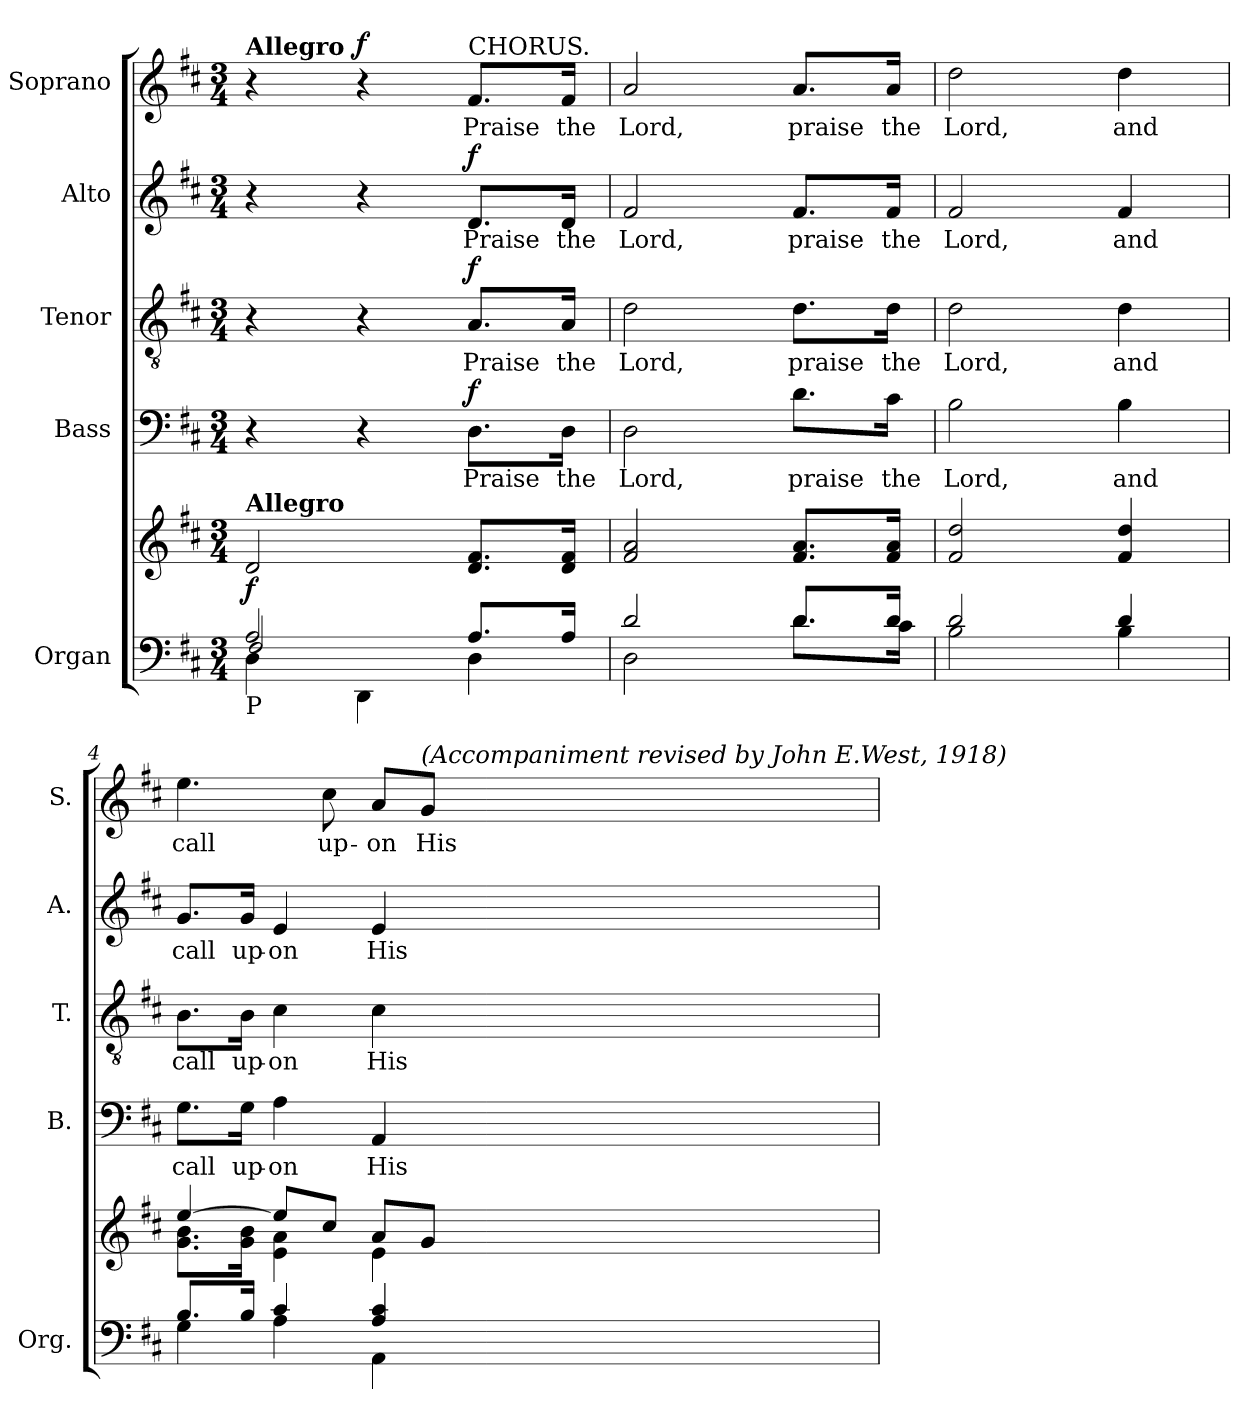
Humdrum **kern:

**kern	**kern	**dynam	**kern	**text	**dynam	**kern	**text	**dynam	**kern	**text	**dynam	**kern	**text	**dynam
*part5	*part5	*part5	*part4	*part4	*part4	*part3	*part3	*part3	*part2	*part2	*part2	*part1	*part1	*part1
*staff6	*staff5	*staff5/6	*staff4	*staff4	*staff4	*staff3	*staff3	*staff3	*staff2	*staff2	*staff2	*staff1	*staff1	*staff1
*I"Organ	*	*	*I"Bass	*	*	*I"Tenor	*	*	*I"Alto	*	*	*I"Soprano	*	*
*I'Org.	*	*	*I'B.	*	*	*I'T.	*	*	*I'A.	*	*	*I'S.	*	*
!!LO:PB:g=z
*clefF4	*clefG2	*	*clefF4	*	*	*clefGv2	*	*	*clefG2	*	*	*clefG2	*	*
*	*	*	*	*	*	*ITrd7c12	*	*	*	*	*	*	*	*
*k[f#c#]	*k[f#c#]	*	*k[f#c#]	*	*	*k[f#c#]	*	*	*k[f#c#]	*	*	*k[f#c#]	*	*
*D:	*D:	*	*D:	*	*	*D:	*	*	*D:	*	*	*D:	*	*
*M3/4	*M3/4	*	*M3/4	*	*	*M3/4	*	*	*M3/4	*	*	*M3/4	*	*
*MM120	*MM120	*	*MM120	*	*	*MM120	*	*	*MM120	*	*	*MM120	*	*
=1	=1	=1	=1	=1	=1	=1	=1	=1	=1	=1	=1	=1	=1	=1
*^	*	*	*	*	*	*	*	*	*	*	*	*	*	*
*	*^	*	*	*	*	*	*	*	*	*	*	*	*	*	*
!	!	!	!	!	!	!	!	!	!	!	!	!	!	!LO:TX:a:B:t=Allegro	!	!
!	!	!	!LO:TX:a:B:t=Allegro	!	!	!	!	!	!	!	!	!	!	!	!	!
!LO:TX:b:t=P	!	!	!	!	!	!	!	!	!	!	!	!	!	!	!	!
2Ai/	4Di\	2F#i/	2di/	f	4r	.	.	4r	.	.	4r	.	.	4r	.	.
.	4DDi\	.	.	.	4r	.	.	4r	.	.	4r	.	.	4r	.	f
!	!	!	!	!	!	!LO:LY:b:color=#000000	!	!	!	!	!	!	!	!	!	!
!	!	!	!	!	!	!	!	!	!LO:LY:b:color=#000000	!	!	!	!	!	!	!
!	!	!	!	!	!	!	!	!	!	!	!	!LO:LY:b:color=#000000	!	!	!	!
*	*	*	*MM112	*	*	*	*	*	*	*	*	*	*	*MM112	*	*
!	!	!	!	!	!	!	!	!	!	!	!	!	!	!LO:TX:a:t=CHORUS.	!	!
!	!	!	!	!	!	!	!	!	!	!	!	!	!	!	!LO:LY:b:color=#000000	!
8.Ai/L	4Di\	4ryy	8.di/ 8.f#iL	.	8.Di\L	Praise	f	8.AAi/L	Praise	f	8.di/L	Praise	f	8.f#i/L	Praise	.
!	!	!	!	!	!	!LO:LY:b:color=#000000	!	!	!	!	!	!	!	!	!	!
!	!	!	!	!	!	!	!	!	!LO:LY:b:color=#000000	!	!	!	!	!	!	!
!	!	!	!	!	!	!	!	!	!	!	!	!LO:LY:b:color=#000000	!	!	!	!
!	!	!	!	!	!	!	!	!	!	!	!	!	!	!	!LO:LY:b:color=#000000	!
16Ai/Jk	.	.	16di/ 16f#iJk	.	16Di\Jk	the	.	16AAi/Jk	the	.	16di/Jk	the	.	16f#i/Jk	the	.
*	*v	*v	*	*	*	*	*	*	*	*	*	*	*	*	*	*
=2	=2	=2	=2	=2	=2	=2	=2	=2	=2	=2	=2	=2	=2	=2	=2
!	!	!	!	!	!LO:LY:b:color=#000000	!	!	!	!	!	!	!	!	!	!
!	!	!	!	!	!	!	!	!LO:LY:b:color=#000000	!	!	!	!	!	!	!
!	!	!	!	!	!	!	!	!	!	!	!LO:LY:b:color=#000000	!	!	!	!
!	!	!	!	!	!	!	!	!	!	!	!	!	!	!LO:LY:b:color=#000000	!
2di/	2Di\	2f#i/ 2ai	.	2Di\	Lord,	.	2Di\	Lord,	.	2f#i/	Lord,	.	2ai/	Lord,	.
!	!	!	!	!	!LO:LY:b:color=#000000	!	!	!	!	!	!	!	!	!	!
!	!	!	!	!	!	!	!	!LO:LY:b:color=#000000	!	!	!	!	!	!	!
!	!	!	!	!	!	!	!	!	!	!	!LO:LY:b:color=#000000	!	!	!	!
!	!	!	!	!	!	!	!	!	!	!	!	!	!	!LO:LY:b:color=#000000	!
8.di/L	8.di\L	8.f#i/ 8.aiL	.	8.di\L	praise	.	8.Di\L	praise	.	8.f#i/L	praise	.	8.ai/L	praise	.
!	!	!	!	!	!LO:LY:b:color=#000000	!	!	!	!	!	!	!	!	!	!
!	!	!	!	!	!	!	!	!LO:LY:b:color=#000000	!	!	!	!	!	!	!
!	!	!	!	!	!	!	!	!	!	!	!LO:LY:b:color=#000000	!	!	!	!
!	!	!	!	!	!	!	!	!	!	!	!	!	!	!LO:LY:b:color=#000000	!
16di/Jk	16c#i\Jk	16f#i/ 16aiJk	.	16c#i\Jk	the	.	16Di\Jk	the	.	16f#i/Jk	the	.	16ai/Jk	the	.
=3	=3	=3	=3	=3	=3	=3	=3	=3	=3	=3	=3	=3	=3	=3	=3
!	!	!	!	!	!LO:LY:b:color=#000000	!	!	!	!	!	!	!	!	!	!
!	!	!	!	!	!	!	!	!LO:LY:b:color=#000000	!	!	!	!	!	!	!
!	!	!	!	!	!	!	!	!	!	!	!LO:LY:b:color=#000000	!	!	!	!
!	!	!	!	!	!	!	!	!	!	!	!	!	!	!LO:LY:b:color=#000000	!
2di/	2Bi\	2f#i/ 2ddi	.	2Bi\	Lord,	.	2Di\	Lord,	.	2f#i/	Lord,	.	2ddi\	Lord,	.
!	!	!	!	!	!LO:LY:b:color=#000000	!	!	!	!	!	!	!	!	!	!
!	!	!	!	!	!	!	!	!LO:LY:b:color=#000000	!	!	!	!	!	!	!
!	!	!	!	!	!	!	!	!	!	!	!LO:LY:b:color=#000000	!	!	!	!
!	!	!	!	!	!	!	!	!	!	!	!	!	!	!LO:LY:b:color=#000000	!
4di/	4Bi\	4f#i/ 4ddi	.	4Bi\	and	.	4Di\	and	.	4f#i/	and	.	4ddi\	and	.
=4	=4	=4	=4	=4	=4	=4	=4	=4	=4	=4	=4	=4	=4	=4	=4
*	*	*^	*	*	*	*	*	*	*	*	*	*	*	*	*
!	!	!	!	!	!	!LO:LY:b:color=#000000	!	!	!	!	!	!	!	!	!	!
!	!	!	!	!	!	!	!	!	!LO:LY:b:color=#000000	!	!	!	!	!	!	!
!	!	!	!	!	!	!	!	!	!	!	!	!LO:LY:b:color=#000000	!	!	!	!
!	!	!	!	!	!	!	!	!	!	!	!	!	!	!	!LO:LY:b:color=#000000	!
8.Bi/L	4Gi\	[>4eei/	8.gi\ 8.biL	.	8.Gi\L	call	.	8.BBi\L	call	.	8.gi/L	call	.	4.eei\	call	.
!	!	!	!	!	!	!LO:LY:b:color=#000000	!	!	!	!	!	!	!	!	!	!
!	!	!	!	!	!	!	!	!	!LO:LY:b:color=#000000	!	!	!	!	!	!	!
!	!	!	!	!	!	!	!	!	!	!	!	!LO:LY:b:color=#000000	!	!	!	!
16Bi/Jk	.	.	16gi\ 16biJk	.	16Gi\Jk	up-	.	16BBi\Jk	up-	.	16gi/Jk	up-	.	.	.	.
!	!	!	!	!	!	!LO:LY:b:color=#000000	!	!	!	!	!	!	!	!	!	!
!	!	!	!	!	!	!	!	!	!LO:LY:b:color=#000000	!	!	!	!	!	!	!
!	!	!	!	!	!	!	!	!	!	!	!	!LO:LY:b:color=#000000	!	!	!	!
4c#i/	4Ai\	8eei/L]	4ei\ 4ai	.	4Ai\	-on	.	4C#i\	-on	.	4ei/	-on	.	.	.	.
!	!	!	!	!	!	!	!	!	!	!	!	!	!	!	!LO:LY:b:color=#000000	!
.	.	8cc#i/J	.	.	.	.	.	.	.	.	.	.	.	8cc#i\	up-	.
!	!	!	!	!	!	!LO:LY:b:color=#000000	!	!	!	!	!	!	!	!	!	!
!	!	!	!	!	!	!	!	!	!LO:LY:b:color=#000000	!	!	!	!	!	!	!
!	!	!	!	!	!	!	!	!	!	!	!	!LO:LY:b:color=#000000	!	!	!	!
!	!	!	!	!	!	!	!	!	!	!	!	!	!	!	!LO:LY:b:color=#000000	!
4Ai/ 4c#i	4AAi\	8ai/L	4ei\	.	4AAi/	His	.	4C#i\	His	.	4ei/	His	.	8ai/L	-on	.
!	!	!	!	!	!	!	!	!	!	!	!	!	!	!LO:TX:a:i:t=(Accompaniment revised by John E.West, 1918)	!	!
!	!	!	!	!	!	!	!	!	!	!	!	!	!	!	!LO:LY:b:color=#000000	!
.	.	8gi/J	.	.	.	.	.	.	.	.	.	.	.	8gi/J	His	.
*v	*v	*	*	*	*	*	*	*	*	*	*	*	*	*	*	*
*	*v	*v	*	*	*	*	*	*	*	*	*	*	*	*	*
=	=	=	=	=	=	=	=	=	=	=	=	=	=	=
*-	*-	*-	*-	*-	*-	*-	*-	*-	*-	*-	*-	*-	*-	*-
